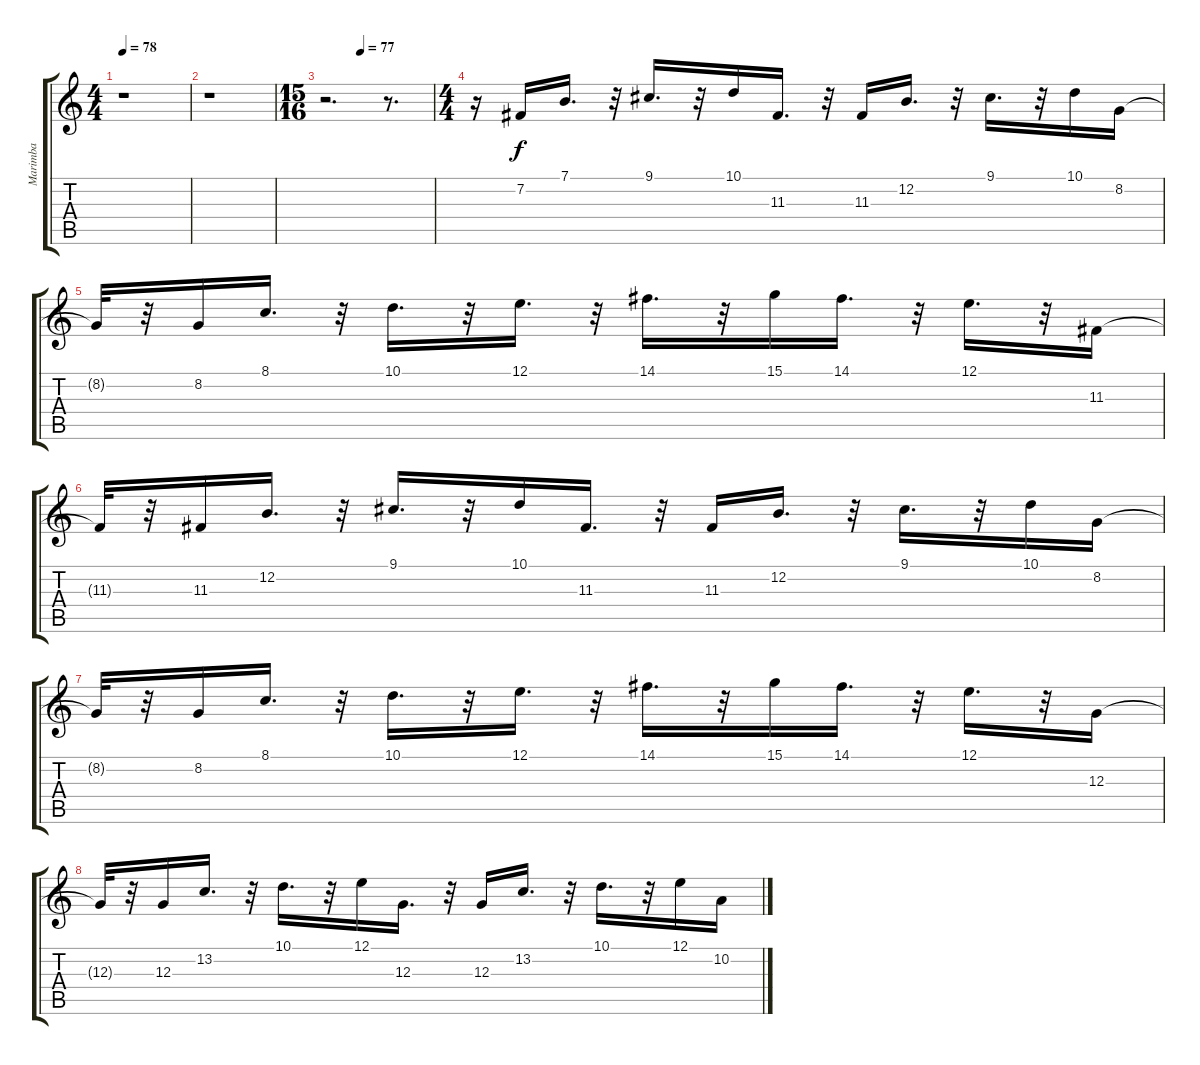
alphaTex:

\track ("Marimba" "Marimba") {instrument marimba}
\staff {score tabs}
\tuning (E4 B3 G3 D3 A2 E2) {hide}
\ts (4 4)
\tempo 78
\clef g2
\ks c
r.1{dy f} |
r.1 |
\ts (15 16)
\tempo (77 0.3333333333333333)
r.2{d} r.8{d} |
\ts (4 4)
r.16 7.2.16 7.1.16{d} r.32 9.1.16{d} r.32 10.1.16 11.3.16{d} r.32 11.3.16 12.2.16{d} r.32 9.1.16{d} r.32 10.1.16 8.2.16 |
8.2{t}.32 r.32 8.2.16 8.1.16{d} r.32 10.1.16{d} r.32 12.1.16{d} r.32 14.1.16{d} r.32 15.1.16 14.1.16{d} r.32 12.1.16{d} r.32 11.3.16 |
11.3{t}.32 r.32 11.3.16 12.2.16{d} r.32 9.1.16{d} r.32 10.1.16 11.3.16{d} r.32 11.3.16 12.2.16{d} r.32 9.1.16{d} r.32 10.1.16 8.2.16 |
8.2{t}.32 r.32 8.2.16 8.1.16{d} r.32 10.1.16{d} r.32 12.1.16{d} r.32 14.1.16{d} r.32 15.1.16 14.1.16{d} r.32 12.1.16{d} r.32 12.3.16 |
12.3{t}.32 r.32 12.3.16 13.2.16{d} r.32 10.1.16{d} r.32 12.1.16 12.3.16{d} r.32 12.3.16 13.2.16{d} r.32 10.1.16{d} r.32 12.1.16 10.2.16
